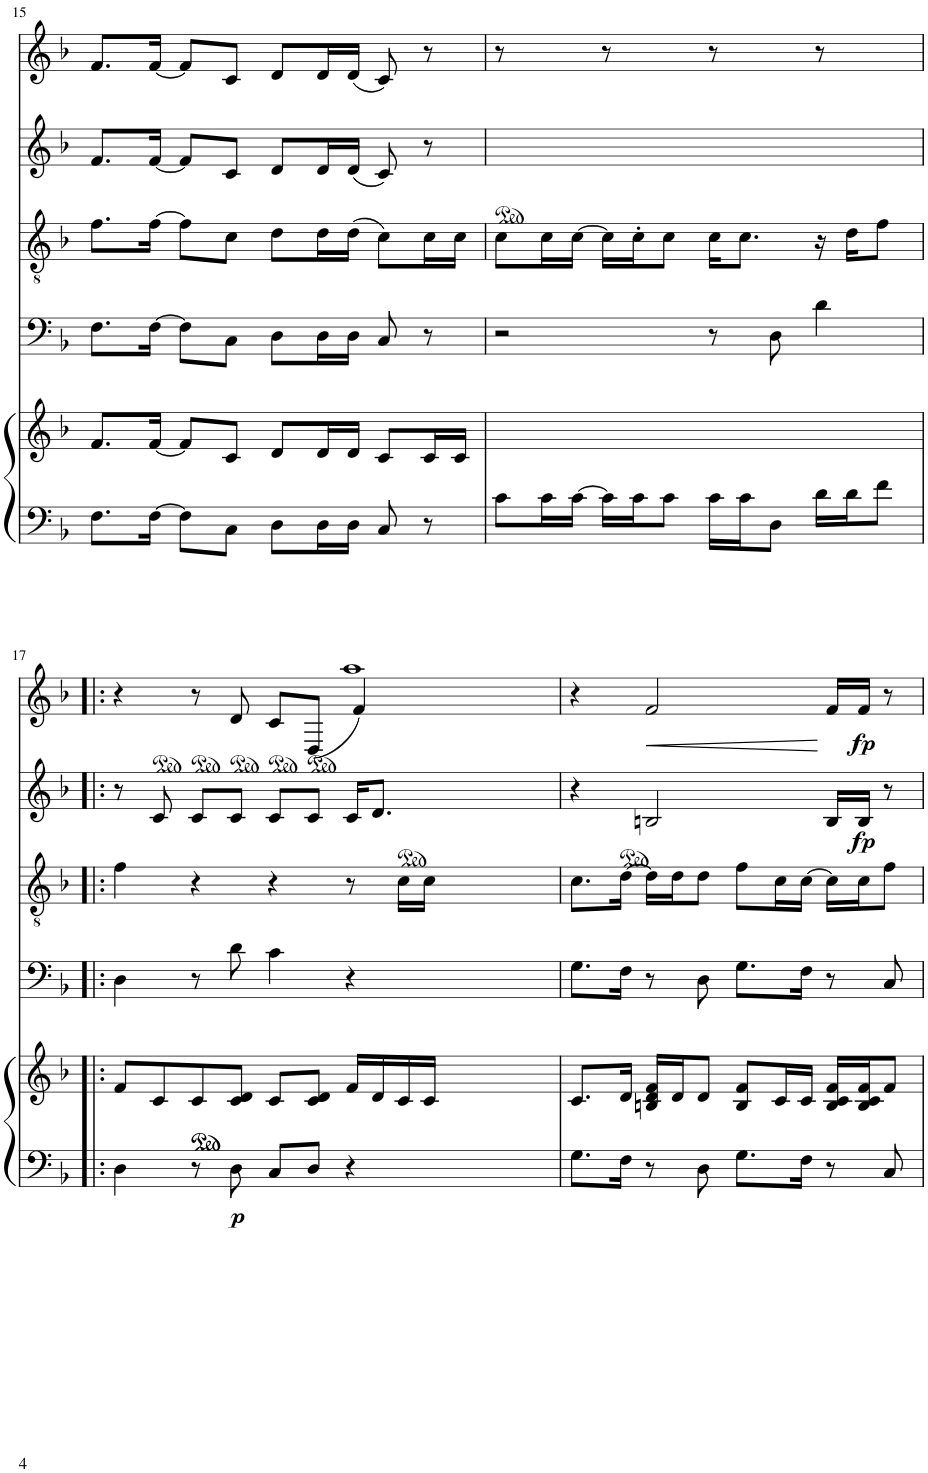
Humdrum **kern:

**kern	**kern	**dynam	**kern	**kern	**kern	**dynam	**kern	**dynam
*part5	*part5	*part5	*part4	*part3	*part2	*part2	*part1	*part1
*staff6	*staff5	*staff5/6	*staff4	*staff3	*staff2	*staff2	*staff1	*staff1
*I"Piano	*	*	*I"Voice	*I"Voice	*I"Voice	*	*I"Voice	*
*I'Pno	*	*	*I'V	*I'V	*I'V	*	*I'V	*
!!LO:PB:g=z
*clefF4	*clefG2	*	*clefF4	*clefGv2	*clefG2	*	*clefG2	*
*k[b-]	*k[b-]	*	*k[b-]	*k[b-]	*k[b-]	*	*k[b-]	*
*M4/4	*M4/4	*	*M4/4	*M4/4	*M4/4	*	*M4/4	*
=15	=15	=15	=15	=15	=15	=15	=15	=15
8.F\L	8.f/L	.	8.F\L	8.f\L	8.f/L	.	8.f/L	.
[>16F\Jk	[<16f/Jk	.	[>16F\Jk	[>16f\Jk	[<16f/Jk	.	[<16f/Jk	.
8F\L]	8f/L]	.	8F\L]	8f\L]	8f/L]	.	8f/L]	.
8C\J	8c/J	.	8C\J	8c\J	8c/J	.	8c/J	.
8D\L	8d/L	.	8D\L	8d\L	8d/L	.	8d/L	.
16D\L	16d/L	.	16D\L	16d\L	16d/L	.	16d/L	.
16D\JJ	16d/JJ	.	16D\JJ	(>16d\JJ	(<16d/JJ	.	(<16d/JJ	.
8C/	8c/L	.	8C/	8c\L)	8c/)	.	8c/)	.
8r	16c/L	.	8r	16c\L	8r	.	8r	.
.	16c/JJ	.	.	16c\JJ	.	.	.	.
=16	=16	=16	=16	=16	=16	=16	=16	=16
8c\L	1ryy	.	2r	8c\L	1ryy	.	8r	.
16c\L	.	.	.	16c\L	.	.	8ryy	.
[>16c\JJ	.	.	.	[>16c\JJ	.	.	.	.
16c\LL]	.	.	.	16c\LL]	.	.	8r	.
16c\J	.	.	.	16c'\J	.	.	.	.
8c\J	.	.	.	8c\J	.	.	8ryy	.
16c\LL	.	.	8r	16c\KL	.	.	8r	.
16c\J	.	.	.	8.c\J	.	.	.	.
8D\J	.	.	8D\	.	.	.	8ryy	.
16d\LL	.	.	4d\	16r	.	.	8r	.
16d\J	.	.	.	16d\KL	.	.	.	.
8f\J	.	.	.	8f\J	.	.	8ryy	.
!!LO:LB:g=z
=17!|:	=17!|:	=17!|:	=17!|:	=17!|:	=17!|:	=17!|:	=17!|:	=17!|:
*	*	*	*	*	*	*	*^	*
4D\	8f/L	.	4D\	4f\	8r	.	4r	2.ryy	.
.	8c/	.	.	.	8c/	.	.	.	.
8r	8c/	.	8r	4r	8c/L	.	8r	.	.
!	!	!LO:DY:b=2	!	!	!	!	!	!	!
8D\	8c/ 8d/J	p	8d\	.	8c/J	.	8d/	.	.
8C/L	8c/L	.	4c\	4r	8c/L	.	8c/L	.	.
8D/J	8c/ 8d/J	.	.	.	8c/J	.	(<8D/J	.	.
4r	16f/LL	.	4r	8r	16c/KL	.	4f/)	[4aa	.
.	16d/	.	.	.	8.d/J	.	.	.	.
.	16c/	.	.	16c\LL	.	.	.	.	.
.	16c/JJ	.	.	16c\JJ	.	.	.	.	.
2.ryy	2.ryy	.	2.ryy	2.ryy	2.ryy	.	2.ryy	2.ryy	.
=18	=18	=18	=18	=18	=18	=18	=18	=18	=18
8.G\L	8.c/L	.	8.G\L	8.c\L	4r	.	4r	2ryy	.
16F\Jk	16d/Jk	.	16F\Jk	[>16d\Jk	.	.	.	.	.
8r	16Bn/ 16d/ 16f/LL	.	8r	16d\LL]	2Bn/	.	2.aa]	.	.
.	16d/J	.	.	16d\J	.	.	.	.	.
8D\	8d/J	.	8D\	8d\J	.	.	.	.	.
8.G\L	8B/ 8f/L	.	8.G\L	8f\L	.	.	.	4ryy	.
.	16c/L	.	.	16c\L	.	.	.	.	.
16F\Jk	16c/JJ	.	16F\Jk	[>16c\JJ	.	.	.	.	.
8r	16B/ 16c/ 16f/LL	.	8r	16c\LL]	16B/LL	.	.	16ryy	.
!	!	!	!	!	!	!LO:DY:b	!	!	!LO:DY:b
.	16B/ 16c/ 16f/J	.	.	16c\J	16B/JJ	fp	.	2...ryy	fp
8C/	8f/J	.	8C/	8f\J	8r	.	.	.	.
!	!	!	!	!	!	!	!	!	!LO:HP:b
2.ryy	2.ryy	.	2.ryy	2.ryy	2.ryy	.	2f/	.	<
.	.	.	.	.	.	.	16f/LL	.	[
.	.	.	.	.	.	.	16f/JJ	.	.
.	.	.	.	.	.	.	8r	.	.
*	*	*	*	*	*	*	*v	*v	*
=	=	=	=	=	=	=	=	=
*-	*-	*-	*-	*-	*-	*-	*-	*-
